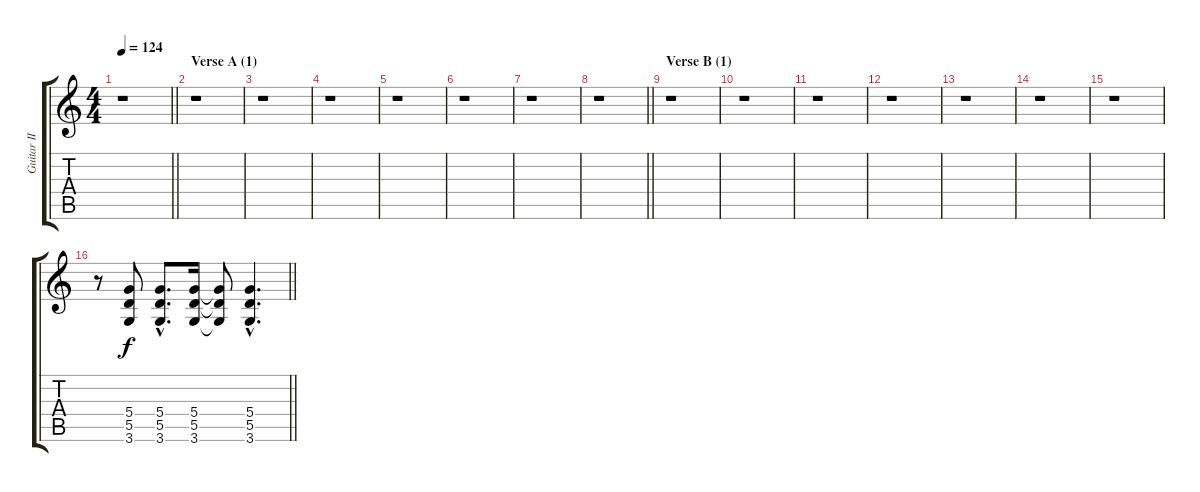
\track ("Guitar II" "Guitar II") {instrument distortionguitar}
\staff {score tabs}
\tuning (E4 B3 G3 D3 A2 E2) {hide}
\ts (4 4)
\tempo 124
\clef g2
\barLineRight lightlight
\ks aminor
r.1{dy f} |
\section ("" "Verse A (1)")
r.1 |
r.1 |
r.1 |
r.1 |
r.1 |
r.1 |
\barLineRight lightlight
r.1 |
\section ("" "Verse B (1)")
r.1 |
r.1 |
r.1 |
r.1 |
r.1 |
r.1 |
r.1 |
\barLineRight lightlight
r.8 (5.4 5.5 3.6).8 (5.4{hac} 5.5{hac} 3.6{hac}).8{d} (5.4 5.5 3.6).16 (5.4{t} 5.5{t} 3.6{t}).8 (5.4{hac} 5.5{hac} 3.6{hac}).4{d}
